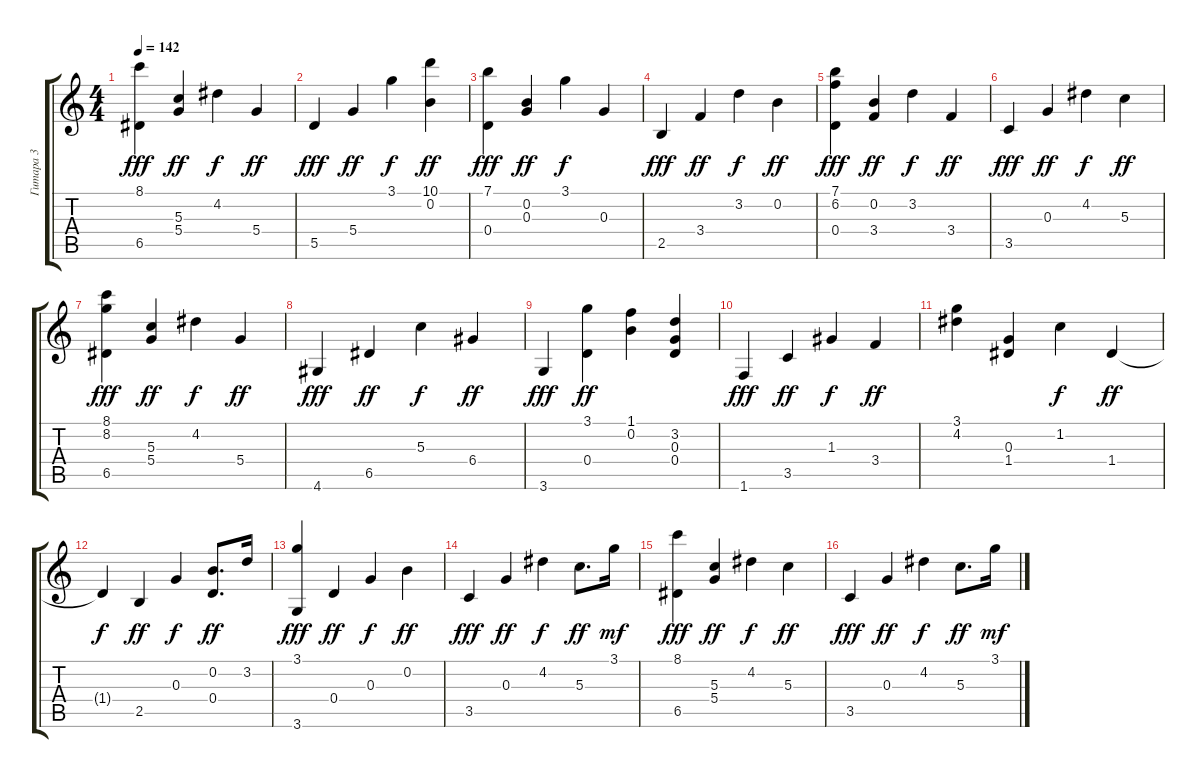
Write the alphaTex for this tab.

\track ("Гитара 3" "Гитара 3") {instrument acousticguitarsteel}
\staff {score tabs}
\tuning (E4 B3 G3 D3 A2 E2) {hide}
\ts (4 4)
\tempo 142
\clef g2
\ks c
(8.1 6.5).4{dy fff} (5.3 5.4).4{dy ff} 4.2.4{dy f} 5.4.4{dy ff} |
5.5.4{dy fff} 5.4.4{dy ff} 3.1.4{dy f} (10.1 0.2).4{dy ff} |
(7.1 0.4).4{dy fff} (0.2 0.3).4{dy ff} 3.1.4{dy f} 0.3.4 |
2.5.4{dy fff} 3.4.4{dy ff} 3.2.4{dy f} 0.2.4{dy ff} |
(7.1 6.2 0.4).4{dy fff} (0.2 3.4).4{dy ff} 3.2.4{dy f} 3.4.4{dy ff} |
3.5.4{dy fff} 0.3.4{dy ff} 4.2.4{dy f} 5.3.4{dy ff} |
(8.1 8.2 6.5).4{dy fff} (5.3 5.4).4{dy ff} 4.2.4{dy f} 5.4.4{dy ff} |
4.6.4{dy fff} 6.5.4{dy ff} 5.3.4{dy f} 6.4.4{dy ff} |
3.6.4{dy fff} (3.1 0.4).4{dy ff} (1.1 0.2).4 (3.2 0.3 0.4).4 |
1.6.4{dy fff} 3.5.4{dy ff} 1.3.4{dy f} 3.4.4{dy ff} |
(3.1 4.2).4 (0.3 1.4).4 1.2.4{dy f} 1.4.4{dy ff} |
1.4{t}.4{dy f} 2.5.4{dy ff} 0.3.4{dy f} (0.2 0.4).8{d dy ff} 3.2.16 |
(3.1 3.6).4{dy fff} 0.4.4{dy ff} 0.3.4{dy f} 0.2.4{dy ff} |
3.5.4{dy fff} 0.3.4{dy ff} 4.2.4{dy f} 5.3.8{d dy ff} 3.1.16{dy mf} |
(8.1 6.5).4{dy fff} (5.3 5.4).4{dy ff} 4.2.4{dy f} 5.3.4{dy ff} |
3.5.4{dy fff} 0.3.4{dy ff} 4.2.4{dy f} 5.3.8{d dy ff} 3.1.16{dy mf}
